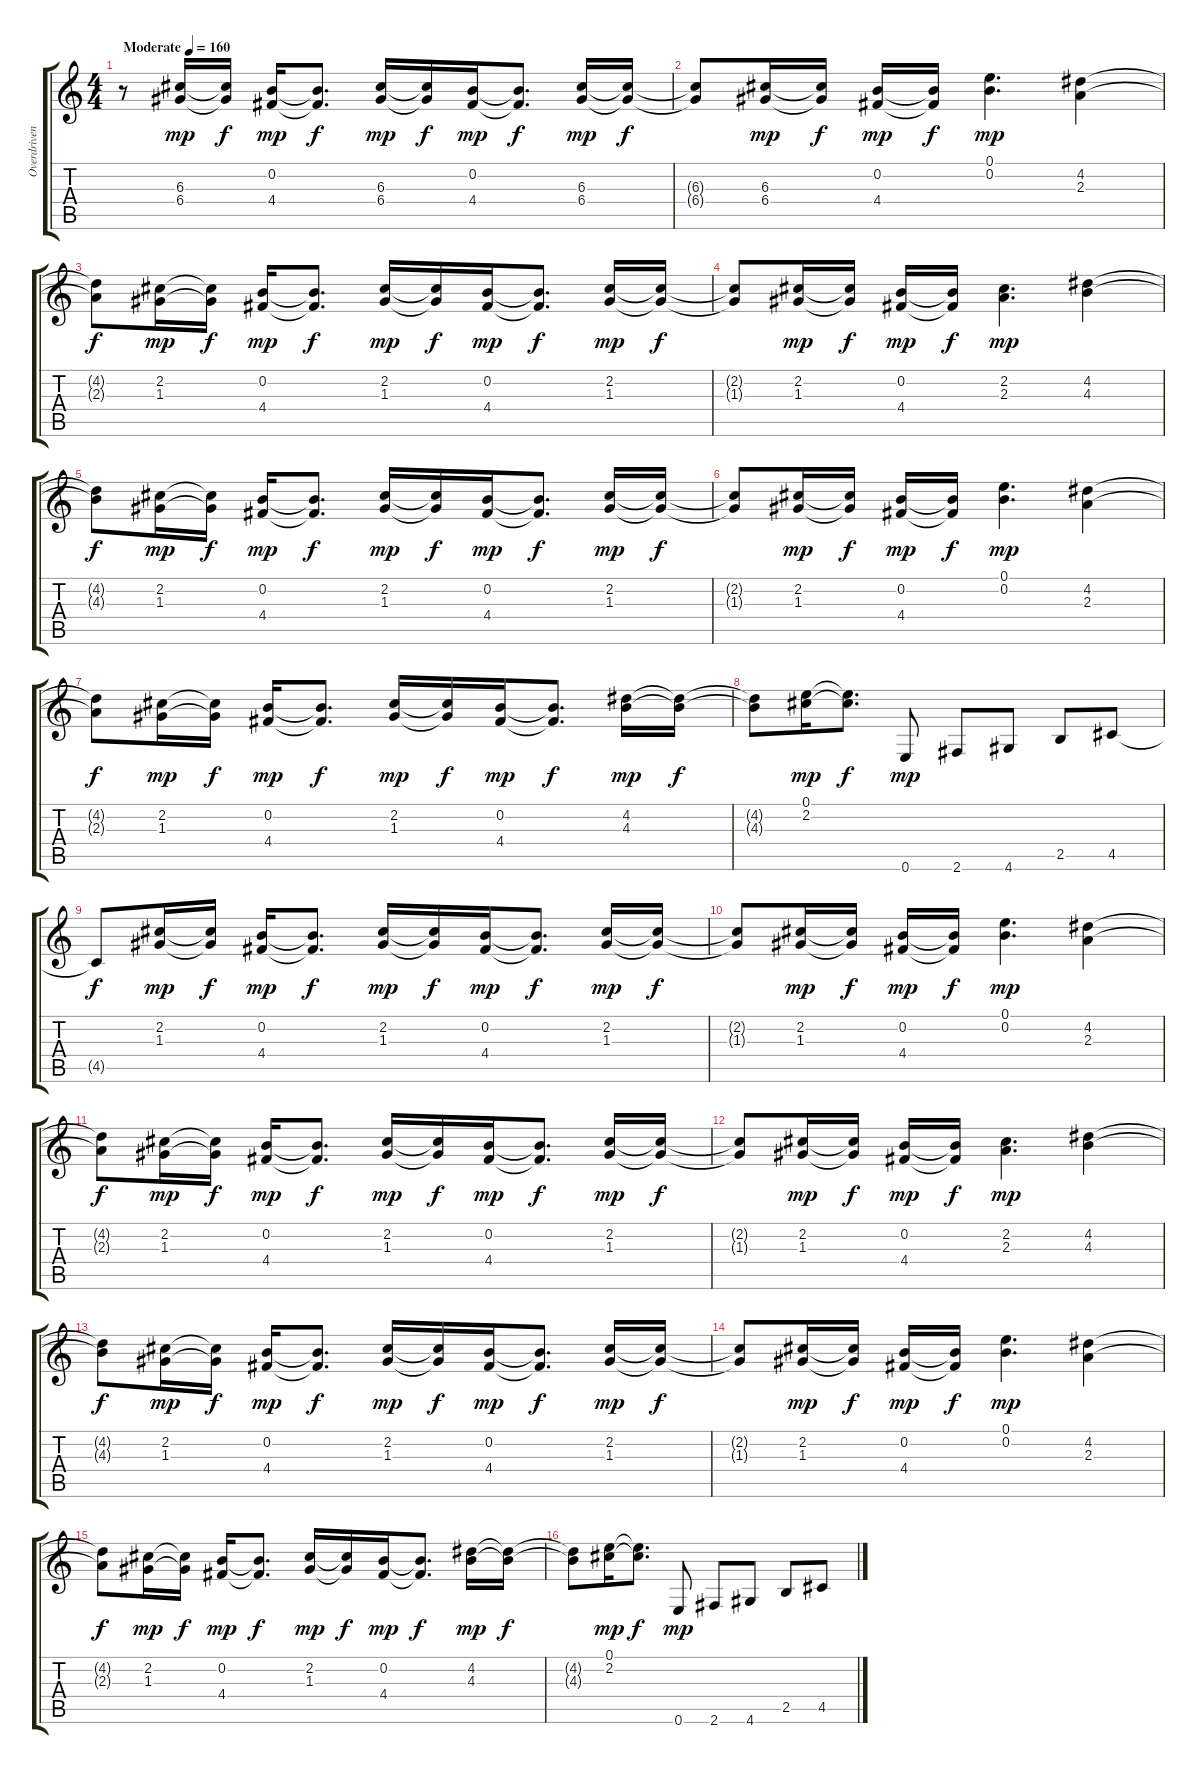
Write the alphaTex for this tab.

\track ("Overdriven Guitar" "Overdriven") {instrument overdrivenguitar}
\staff {score tabs}
\tuning (E4 B3 G3 D3 A2 E2) {hide}
\ts (4 4)
\tempo (160 "Moderate")
\clef g2
\ks c
r.8{dy mp instrument overdrivenguitar} (6.3 6.4).16 (6.3{t} 6.4{t}).16{dy f} (0.2 4.4).16{dy mp} (0.2{t} 4.4{t}).8{d dy f} (6.3 6.4).16{dy mp} (6.3{t} 6.4{t}).16{dy f} (0.2 4.4).16{dy mp} (0.2{t} 4.4{t}).8{d dy f} (6.3 6.4).16{dy mp} (6.3{t} 6.4{t}).16{dy f} |
(6.3{t} 6.4{t}).8 (6.3 6.4).16{dy mp} (6.3{t} 6.4{t}).16{dy f} (0.2 4.4).16{dy mp} (0.2{t} 4.4{t}).16{dy f} (0.1 0.2).4{d dy mp} (4.2 2.3).4 |
(4.2{t} 2.3{t}).8{dy f} (2.2 1.3).16{dy mp} (2.2{t} 1.3{t}).16{dy f} (0.2 4.4).16{dy mp} (0.2{t} 4.4{t}).8{d dy f} (2.2 1.3).16{dy mp} (2.2{t} 1.3{t}).16{dy f} (0.2 4.4).16{dy mp} (0.2{t} 4.4{t}).8{d dy f} (2.2 1.3).16{dy mp} (2.2{t} 1.3{t}).16{dy f} |
(2.2{t} 1.3{t}).8 (2.2 1.3).16{dy mp} (2.2{t} 1.3{t}).16{dy f} (0.2 4.4).16{dy mp} (0.2{t} 4.4{t}).16{dy f} (2.2 2.3).4{d dy mp} (4.2 4.3).4 |
(4.2{t} 4.3{t}).8{dy f} (2.2 1.3).16{dy mp} (2.2{t} 1.3{t}).16{dy f} (0.2 4.4).16{dy mp} (0.2{t} 4.4{t}).8{d dy f} (2.2 1.3).16{dy mp} (2.2{t} 1.3{t}).16{dy f} (0.2 4.4).16{dy mp} (0.2{t} 4.4{t}).8{d dy f} (2.2 1.3).16{dy mp} (2.2{t} 1.3{t}).16{dy f} |
(2.2{t} 1.3{t}).8 (2.2 1.3).16{dy mp} (2.2{t} 1.3{t}).16{dy f} (0.2 4.4).16{dy mp} (0.2{t} 4.4{t}).16{dy f} (0.1 0.2).4{d dy mp} (4.2 2.3).4 |
(4.2{t} 2.3{t}).8{dy f} (2.2 1.3).16{dy mp} (2.2{t} 1.3{t}).16{dy f} (0.2 4.4).16{dy mp} (0.2{t} 4.4{t}).8{d dy f} (2.2 1.3).16{dy mp} (2.2{t} 1.3{t}).16{dy f} (0.2 4.4).16{dy mp} (0.2{t} 4.4{t}).8{d dy f} (4.2 4.3).16{dy mp} (4.2{t} 4.3{t}).16{dy f} |
(4.2{t} 4.3{t}).8 (0.1 2.2).16{dy mp} (0.1{t} 2.2{t}).8{d dy f} 0.6.8{dy mp} 2.6.8 4.6.8 2.5.8 4.5.8 |
4.5{t}.8{dy f} (2.2 1.3).16{dy mp} (2.2{t} 1.3{t}).16{dy f} (0.2 4.4).16{dy mp} (0.2{t} 4.4{t}).8{d dy f} (2.2 1.3).16{dy mp} (2.2{t} 1.3{t}).16{dy f} (0.2 4.4).16{dy mp} (0.2{t} 4.4{t}).8{d dy f} (2.2 1.3).16{dy mp} (2.2{t} 1.3{t}).16{dy f} |
(2.2{t} 1.3{t}).8 (2.2 1.3).16{dy mp} (2.2{t} 1.3{t}).16{dy f} (0.2 4.4).16{dy mp} (0.2{t} 4.4{t}).16{dy f} (0.1 0.2).4{d dy mp} (4.2 2.3).4 |
(4.2{t} 2.3{t}).8{dy f} (2.2 1.3).16{dy mp} (2.2{t} 1.3{t}).16{dy f} (0.2 4.4).16{dy mp} (0.2{t} 4.4{t}).8{d dy f} (2.2 1.3).16{dy mp} (2.2{t} 1.3{t}).16{dy f} (0.2 4.4).16{dy mp} (0.2{t} 4.4{t}).8{d dy f} (2.2 1.3).16{dy mp} (2.2{t} 1.3{t}).16{dy f} |
(2.2{t} 1.3{t}).8 (2.2 1.3).16{dy mp} (2.2{t} 1.3{t}).16{dy f} (0.2 4.4).16{dy mp} (0.2{t} 4.4{t}).16{dy f} (2.2 2.3).4{d dy mp} (4.2 4.3).4 |
(4.2{t} 4.3{t}).8{dy f} (2.2 1.3).16{dy mp} (2.2{t} 1.3{t}).16{dy f} (0.2 4.4).16{dy mp} (0.2{t} 4.4{t}).8{d dy f} (2.2 1.3).16{dy mp} (2.2{t} 1.3{t}).16{dy f} (0.2 4.4).16{dy mp} (0.2{t} 4.4{t}).8{d dy f} (2.2 1.3).16{dy mp} (2.2{t} 1.3{t}).16{dy f} |
(2.2{t} 1.3{t}).8 (2.2 1.3).16{dy mp} (2.2{t} 1.3{t}).16{dy f} (0.2 4.4).16{dy mp} (0.2{t} 4.4{t}).16{dy f} (0.1 0.2).4{d dy mp} (4.2 2.3).4 |
(4.2{t} 2.3{t}).8{dy f} (2.2 1.3).16{dy mp} (2.2{t} 1.3{t}).16{dy f} (0.2 4.4).16{dy mp} (0.2{t} 4.4{t}).8{d dy f} (2.2 1.3).16{dy mp} (2.2{t} 1.3{t}).16{dy f} (0.2 4.4).16{dy mp} (0.2{t} 4.4{t}).8{d dy f} (4.2 4.3).16{dy mp} (4.2{t} 4.3{t}).16{dy f} |
(4.2{t} 4.3{t}).8 (0.1 2.2).16{dy mp} (0.1{t} 2.2{t}).8{d dy f} 0.6.8{dy mp} 2.6.8 4.6.8 2.5.8 4.5.8
